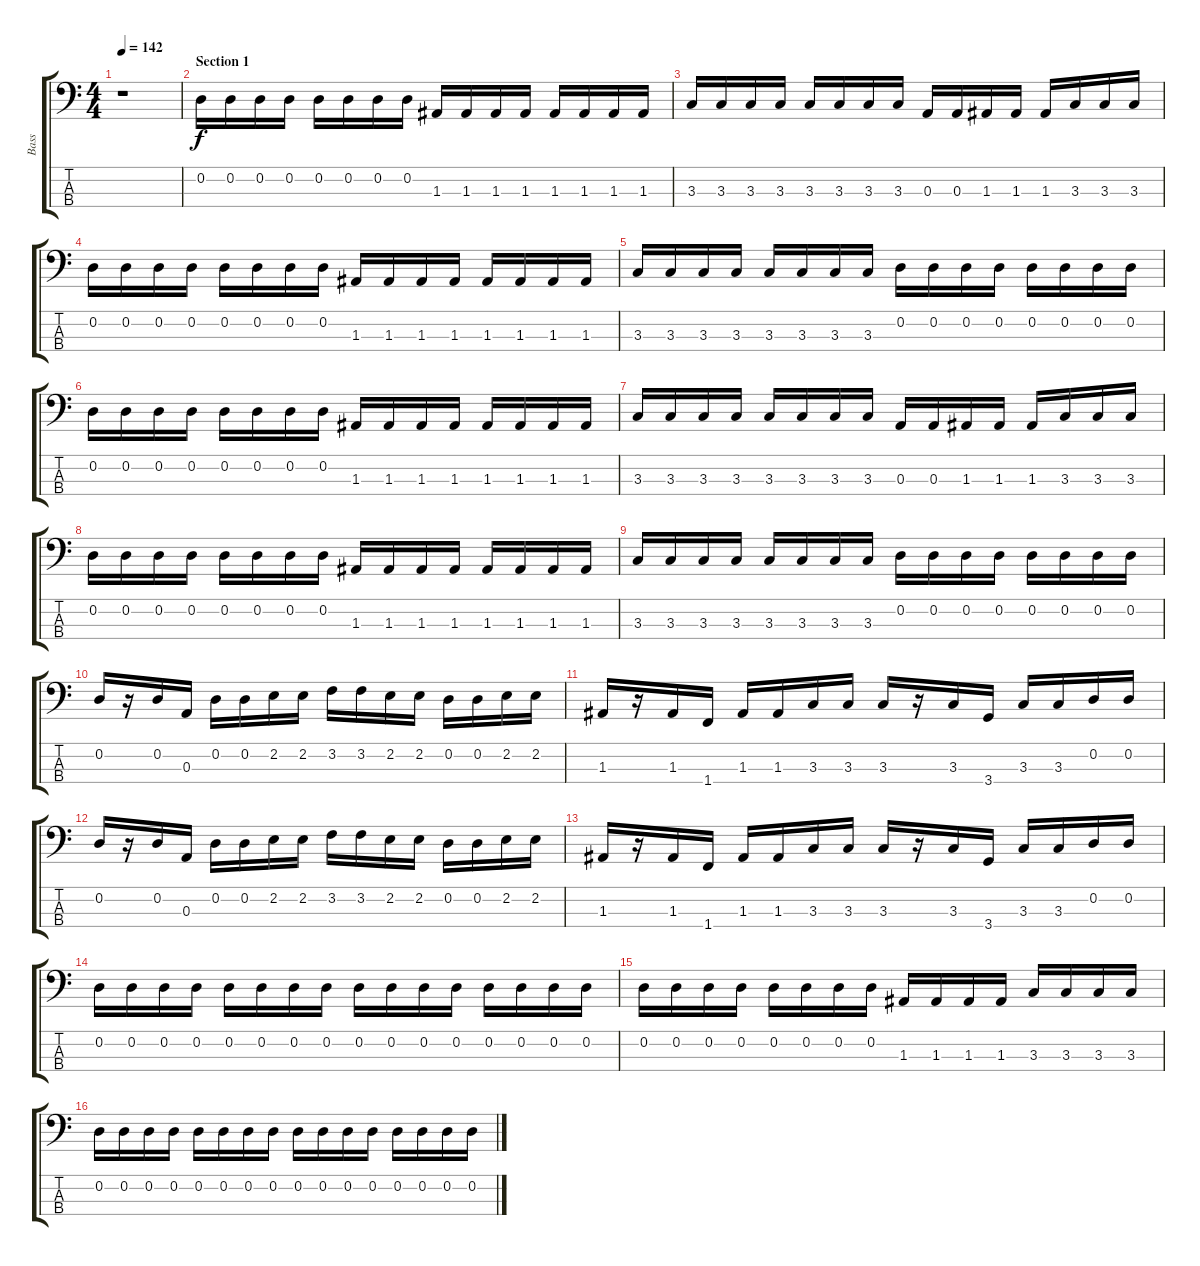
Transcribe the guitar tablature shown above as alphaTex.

\track ("Bass" "Bass") {instrument electricbassfinger}
\staff {score tabs}
\tuning (G2 D2 A1 E1) {hide}
\ts (4 4)
\tempo 142
\clef f4
\ks c
r.1{dy f instrument electricbassfinger} |
\section ("" "Section 1")
0.2.16 0.2.16 0.2.16 0.2.16 0.2.16 0.2.16 0.2.16 0.2.16 1.3.16 1.3.16 1.3.16 1.3.16 1.3.16 1.3.16 1.3.16 1.3.16 |
3.3.16 3.3.16 3.3.16 3.3.16 3.3.16 3.3.16 3.3.16 3.3.16 0.3.16 0.3.16 1.3.16 1.3.16 1.3.16 3.3.16 3.3.16 3.3.16 |
0.2.16 0.2.16 0.2.16 0.2.16 0.2.16 0.2.16 0.2.16 0.2.16 1.3.16 1.3.16 1.3.16 1.3.16 1.3.16 1.3.16 1.3.16 1.3.16 |
3.3.16 3.3.16 3.3.16 3.3.16 3.3.16 3.3.16 3.3.16 3.3.16 0.2.16 0.2.16 0.2.16 0.2.16 0.2.16 0.2.16 0.2.16 0.2.16 |
0.2.16 0.2.16 0.2.16 0.2.16 0.2.16 0.2.16 0.2.16 0.2.16 1.3.16 1.3.16 1.3.16 1.3.16 1.3.16 1.3.16 1.3.16 1.3.16 |
3.3.16 3.3.16 3.3.16 3.3.16 3.3.16 3.3.16 3.3.16 3.3.16 0.3.16 0.3.16 1.3.16 1.3.16 1.3.16 3.3.16 3.3.16 3.3.16 |
0.2.16 0.2.16 0.2.16 0.2.16 0.2.16 0.2.16 0.2.16 0.2.16 1.3.16 1.3.16 1.3.16 1.3.16 1.3.16 1.3.16 1.3.16 1.3.16 |
3.3.16 3.3.16 3.3.16 3.3.16 3.3.16 3.3.16 3.3.16 3.3.16 0.2.16 0.2.16 0.2.16 0.2.16 0.2.16 0.2.16 0.2.16 0.2.16 |
0.2.16 r.16 0.2.16 0.3.16 0.2.16 0.2.16 2.2.16 2.2.16 3.2.16 3.2.16 2.2.16 2.2.16 0.2.16 0.2.16 2.2.16 2.2.16 |
1.3.16 r.16 1.3.16 1.4.16 1.3.16 1.3.16 3.3.16 3.3.16 3.3.16 r.16 3.3.16 3.4.16 3.3.16 3.3.16 0.2.16 0.2.16 |
0.2.16 r.16 0.2.16 0.3.16 0.2.16 0.2.16 2.2.16 2.2.16 3.2.16 3.2.16 2.2.16 2.2.16 0.2.16 0.2.16 2.2.16 2.2.16 |
1.3.16 r.16 1.3.16 1.4.16 1.3.16 1.3.16 3.3.16 3.3.16 3.3.16 r.16 3.3.16 3.4.16 3.3.16 3.3.16 0.2.16 0.2.16 |
0.2.16 0.2.16 0.2.16 0.2.16 0.2.16 0.2.16 0.2.16 0.2.16 0.2.16 0.2.16 0.2.16 0.2.16 0.2.16 0.2.16 0.2.16 0.2.16 |
0.2.16 0.2.16 0.2.16 0.2.16 0.2.16 0.2.16 0.2.16 0.2.16 1.3.16 1.3.16 1.3.16 1.3.16 3.3.16 3.3.16 3.3.16 3.3.16 |
0.2.16 0.2.16 0.2.16 0.2.16 0.2.16 0.2.16 0.2.16 0.2.16 0.2.16 0.2.16 0.2.16 0.2.16 0.2.16 0.2.16 0.2.16 0.2.16
